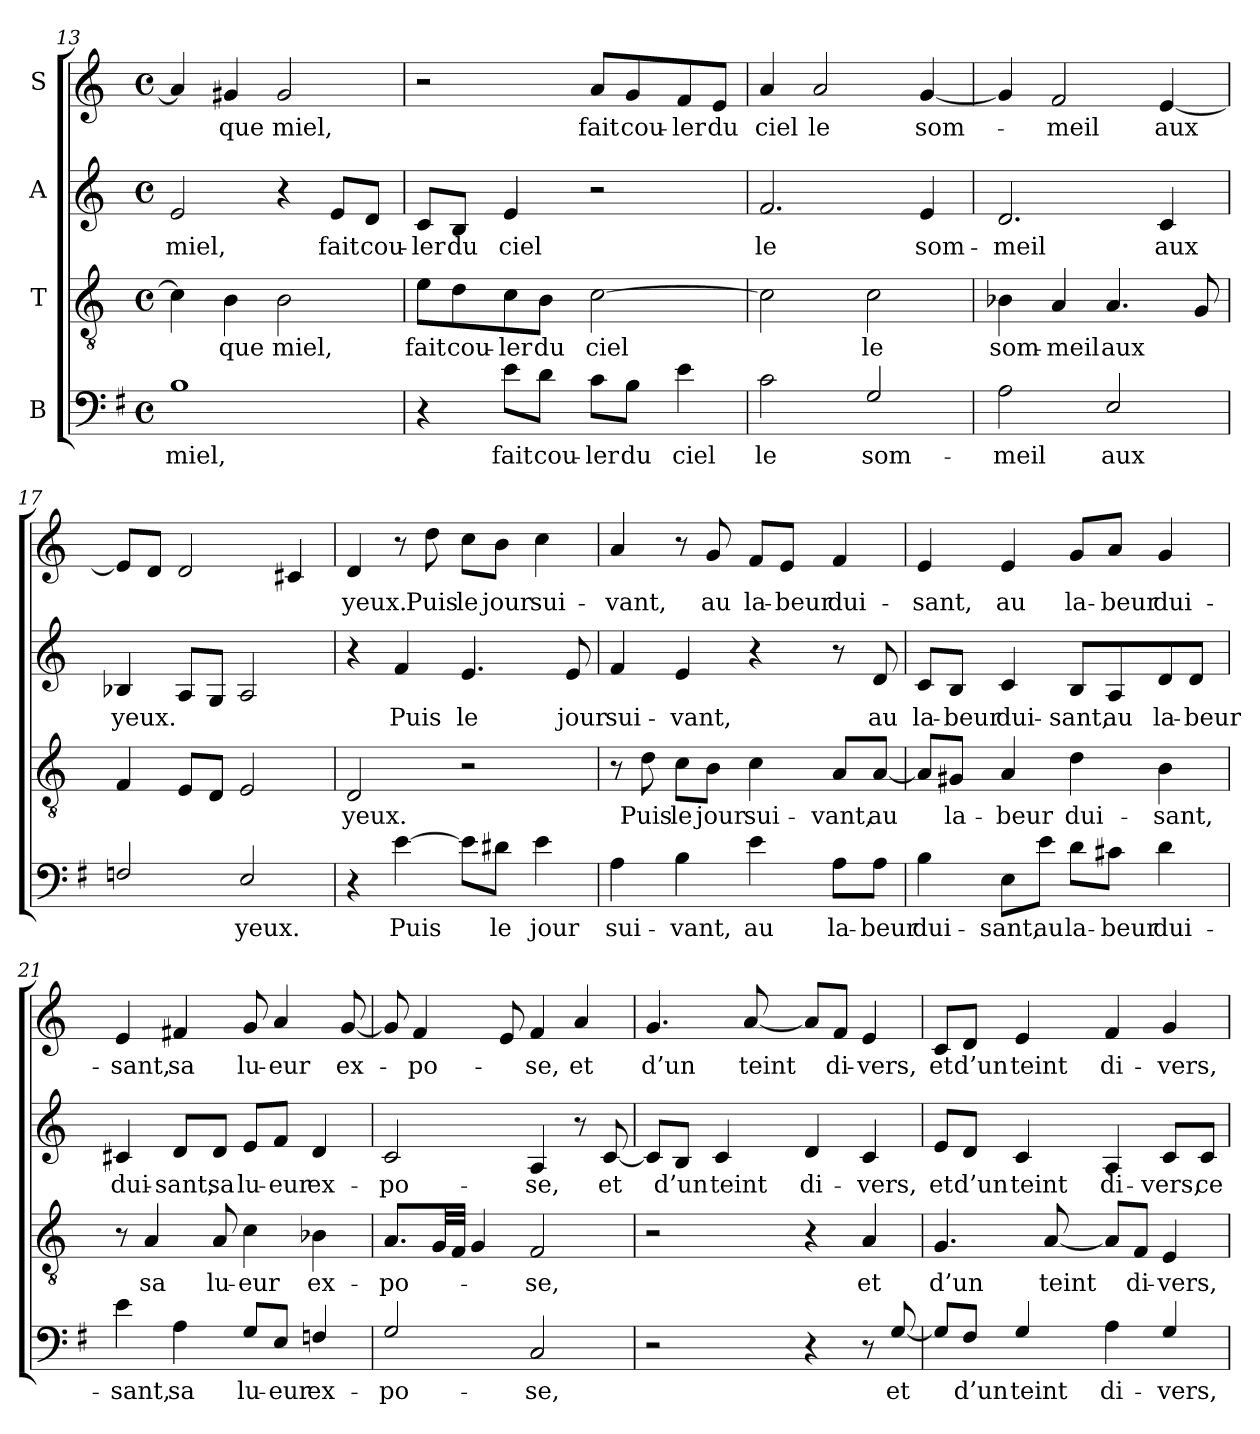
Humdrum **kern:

**kern	**text	**kern	**text	**kern	**text	**kern	**text
*part4	*part4	*part3	*part3	*part2	*part2	*part1	*part1
*staff4	*staff4	*staff3	*staff3	*staff2	*staff2	*staff1	*staff1
*I"B	*	*I"T	*	*I"A	*	*I"S	*
*clefF4	*	*clefGv2	*	*clefG2	*	*clefG2	*
*ITrd4c7	*	*	*	*	*	*	*
*k[]	*	*k[]	*	*k[]	*	*k[]	*
*a:	*	*a:	*	*a:	*	*a:	*
*M4/4	*	*M4/4	*	*M4/4	*	*M4/4	*
*met(c)	*	*met(c)	*	*met(c)	*	*met(c)	*
=13	=13	=13	=13	=13	=13	=13	=13
1E	miel,	4c\]	.	2e/	miel,	4a/]	.
.	.	4B\	que	.	.	4g#X/	que
.	.	2B\	miel,	4r	.	2g#/	miel,
.	.	.	.	8e/L	fait	.	.
.	.	.	.	8d/J	cou-	.	.
=14	=14	=14	=14	=14	=14	=14	=14
4r	.	8e\L	fait	8c/L	-ler	2r	.
.	.	8d\	cou-	8B/J	du	.	.
8A\L	fait	8c\	-ler	4e/	ciel	.	.
8G\J	cou-	8B\J	du	.	.	.	.
8F\L	-ler	[2c\	ciel	2r	.	8a/L	fait
8E\J	du	.	.	.	.	8g/	cou-
4A\	ciel	.	.	.	.	8f/	-ler
.	.	.	.	.	.	8e/J	du
=15	=15	=15	=15	=15	=15	=15	=15
2F\	le	2c\]	.	2.f/	le	4a/	ciel
.	.	.	.	.	.	2a/	le
2C/	som-	2c\	le	.	.	.	.
.	.	.	.	4e/	som-	[4g/	som-
=16	=16	=16	=16	=16	=16	=16	=16
2D\	-meil	4B-X\	som-	2.d/	-meil	4g/]	.
.	.	4A/	-meil	.	.	2f/	-meil
2AA/	aux	4.A/	aux	.	.	.	.
.	.	.	.	4c/	aux	[4e/	aux
.	.	8G/	.	.	.	.	.
!!LO:PB:g=z
=17	=17	=17	=17	=17	=17	=17	=17
2BB-X/	.	4F/	.	4B-X/	yeux.	8e/L]	.
.	.	.	.	.	.	8d/J	.
.	.	8E/L	.	8A/L	.	2d/	.
.	.	8D/J	.	8G/J	.	.	.
2AA/	yeux.	2E/	.	2A/	.	.	.
.	.	.	.	.	.	4c#X/	.
=18	=18	=18	=18	=18	=18	=18	=18
4r	.	2D/	yeux.	4r	.	4d/	yeux.
[4A\	Puis	.	.	4f/	Puis	8r	.
.	.	.	.	.	.	8dd\	Puis
8A\L]	.	2r	.	4.e/	le	8cc\L	le
8G#X\J	le	.	.	.	.	8b\J	jour
4A\	jour	.	.	.	.	4cc\	sui-
.	.	.	.	8e/	jour	.	.
=19	=19	=19	=19	=19	=19	=19	=19
4D\	sui-	8r	.	4f/	sui-	4a/	-vant,
.	.	8d\	Puis	.	.	.	.
4E\	-vant,	8c\L	le	4e/	-vant,	8r	.
.	.	8B\J	jour	.	.	8g/	au
4A\	au	4c\	sui-	4r	.	8f/L	la-
.	.	.	.	.	.	8e/J	-beur
8D\L	la-	8A/L	-vant,	8r	.	4f/	dui-
8D\J	-beur	[8A/J	au	8d/	au	.	.
=20	=20	=20	=20	=20	=20	=20	=20
4E\	dui-	8A/L]	.	8c/L	la-	4e/	-sant,
.	.	8G#X/J	la-	8B/J	-beur	.	.
8AA\L	-sant,	4A/	-beur	4c/	dui-	4e/	au
8A\J	au	.	.	.	.	.	.
8G\L	la-	4d\	dui-	8B/L	-sant,	8g/L	la-
8F#X\J	-beur	.	.	8A/	au	8a/J	-beur
4G\	dui-	4B\	-sant,	8d/	la-	4g/	dui-
.	.	.	.	8d/J	-beur	.	.
!!LO:LB:g=z
=21	=21	=21	=21	=21	=21	=21	=21
4A\	-sant,	8r	.	4c#X/	dui-	4e/	-sant,
.	.	4A/	sa	.	.	.	.
4D\	sa	.	.	8d/L	-sant,	4f#X/	sa
.	.	8A/	lu-	8d/J	sa	.	.
8C/L	lu-	4c\	-eur	8e/L	lu-	8g/	lu-
8AA/J	-eur	.	.	8f/J	-eur	4a/	-eur
4BB-X/	ex-	4B-X\	ex-	4d/	ex-	.	.
.	.	.	.	.	.	[8g/	ex-
=22	=22	=22	=22	=22	=22	=22	=22
2C/	-po-	8.A/L	-po-	2c/	-po-	8g/]	.
.	.	.	.	.	.	4f/	-po-
.	.	32G/LL	.	.	.	.	.
.	.	32F/JJJ	.	.	.	.	.
.	.	4G/	.	.	.	.	.
.	.	.	.	.	.	8e/	.
2FF/	-se,	2F/	-se,	4A/	-se,	4f/	-se,
.	.	.	.	8r	.	4a/	et
.	.	.	.	[8c/	et	.	.
=23	=23	=23	=23	=23	=23	=23	=23
2r	.	2r	.	8c/L]	.	4.g/	d’un
.	.	.	.	8B/J	d’un	.	.
.	.	.	.	4c/	teint	.	.
.	.	.	.	.	.	[8a/	teint
4r	.	4r	.	4d/	di-	8a/L]	.
.	.	.	.	.	.	8f/J	di-
8r	.	4A/	et	4c/	-vers,	4e/	-vers,
[8C/	et	.	.	.	.	.	.
=24	=24	=24	=24	=24	=24	=24	=24
8C/L]	.	4.G/	d’un	8e/L	et	8c/L	et
8BB/J	d’un	.	.	8d/J	d’un	8d/J	d’un
4C/	teint	.	.	4c/	teint	4e/	teint
.	.	[8A/	teint	.	.	.	.
4D\	di-	8A/L]	.	4A/	di-	4f/	di-
.	.	8F/J	di-	.	.	.	.
4C/	-vers,	4E/	-vers,	8c/L	-vers,	4g/	-vers,
.	.	.	.	8c/J	ce	.	.
=	=	=	=	=	=	=	=
*-	*-	*-	*-	*-	*-	*-	*-
